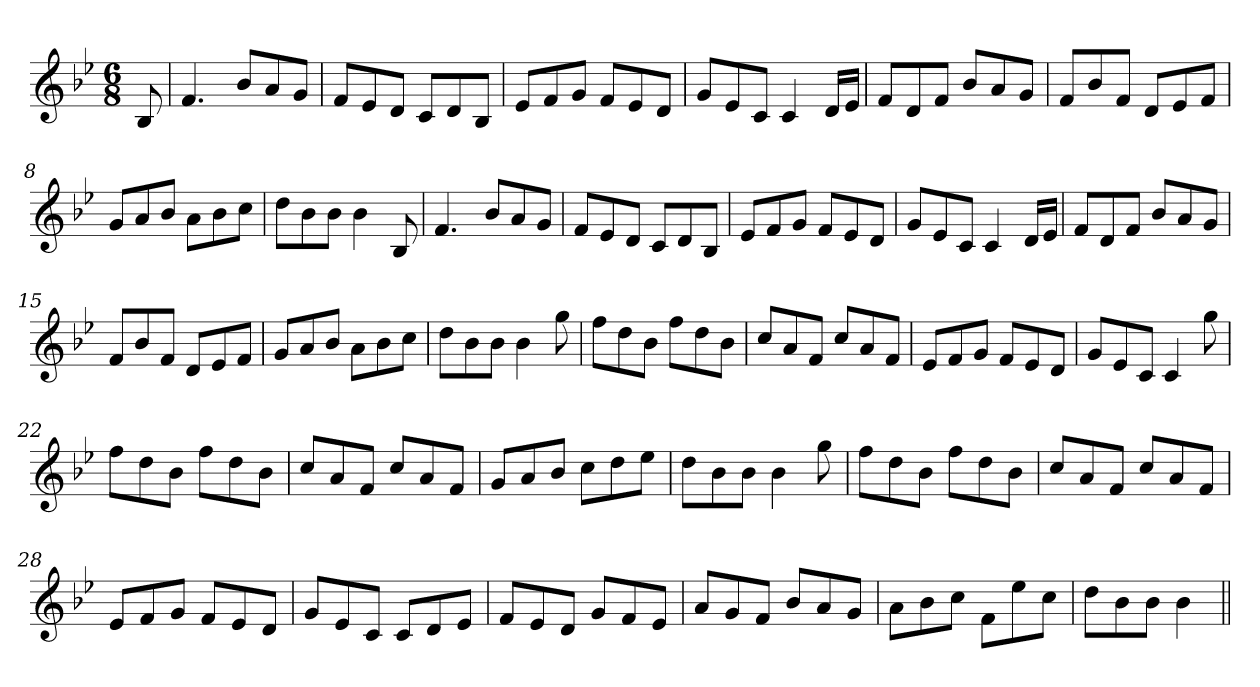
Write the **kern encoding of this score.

**kern
*part1
*staff1
*clefG2
*k[b-e-]
*B-:
*M6/8
*MM90
=1
8B-/
=2
4.f/
8b-/L
8a/
8g/J
=3
8f/L
8e-/
8d/J
8c/L
8d/
8B-/J
=4
8e-/L
8f/
8g/J
8f/L
8e-/
8d/J
=5
8g/L
8e-/
8c/J
4c/
16d/LL
16e-/JJ
=6
8f/L
8d/
8f/J
8b-/L
8a/
8g/J
=7
8f/L
8b-/
8f/J
8d/L
8e-/
8f/J
=8
8g/L
8a/
8b-/J
8a\L
8b-\
8cc\J
!!LO:LB:g=z
=9
8dd\L
8b-\
8b-\J
4b-\
8B-/
=10
4.f/
8b-/L
8a/
8g/J
=11
8f/L
8e-/
8d/J
8c/L
8d/
8B-/J
=12
8e-/L
8f/
8g/J
8f/L
8e-/
8d/J
=13
8g/L
8e-/
8c/J
4c/
16d/LL
16e-/JJ
=14
8f/L
8d/
8f/J
8b-/L
8a/
8g/J
=15
8f/L
8b-/
8f/J
8d/L
8e-/
8f/J
!!LO:LB:g=z
=16
8g/L
8a/
8b-/J
8a\L
8b-\
8cc\J
=17
8dd\L
8b-\
8b-\J
4b-\
8gg\
=18
8ff\L
8dd\
8b-\J
8ff\L
8dd\
8b-\J
=19
8cc/L
8a/
8f/J
8cc/L
8a/
8f/J
=20
8e-/L
8f/
8g/J
8f/L
8e-/
8d/J
=21
8g/L
8e-/
8c/J
4c/
8gg\
=22
8ff\L
8dd\
8b-\J
8ff\L
8dd\
8b-\J
=23
8cc/L
8a/
8f/J
8cc/L
8a/
8f/J
!!LO:LB:g=z
=24
8g/L
8a/
8b-/J
8cc\L
8dd\
8ee-\J
=25
8dd\L
8b-\
8b-\J
4b-\
8gg\
=26
8ff\L
8dd\
8b-\J
8ff\L
8dd\
8b-\J
=27
8cc/L
8a/
8f/J
8cc/L
8a/
8f/J
=28
8e-/L
8f/
8g/J
8f/L
8e-/
8d/J
=29
8g/L
8e-/
8c/J
8c/L
8d/
8e-/J
=30
8f/L
8e-/
8d/J
8g/L
8f/
8e-/J
!!LO:LB:g=z
=31
8a/L
8g/
8f/J
8b-/L
8a/
8g/J
=32
8a\L
8b-\
8cc\J
8f\L
8ee-\
8cc\J
=33
8dd\L
8b-\
8b-\J
4b-\
=||
*-
